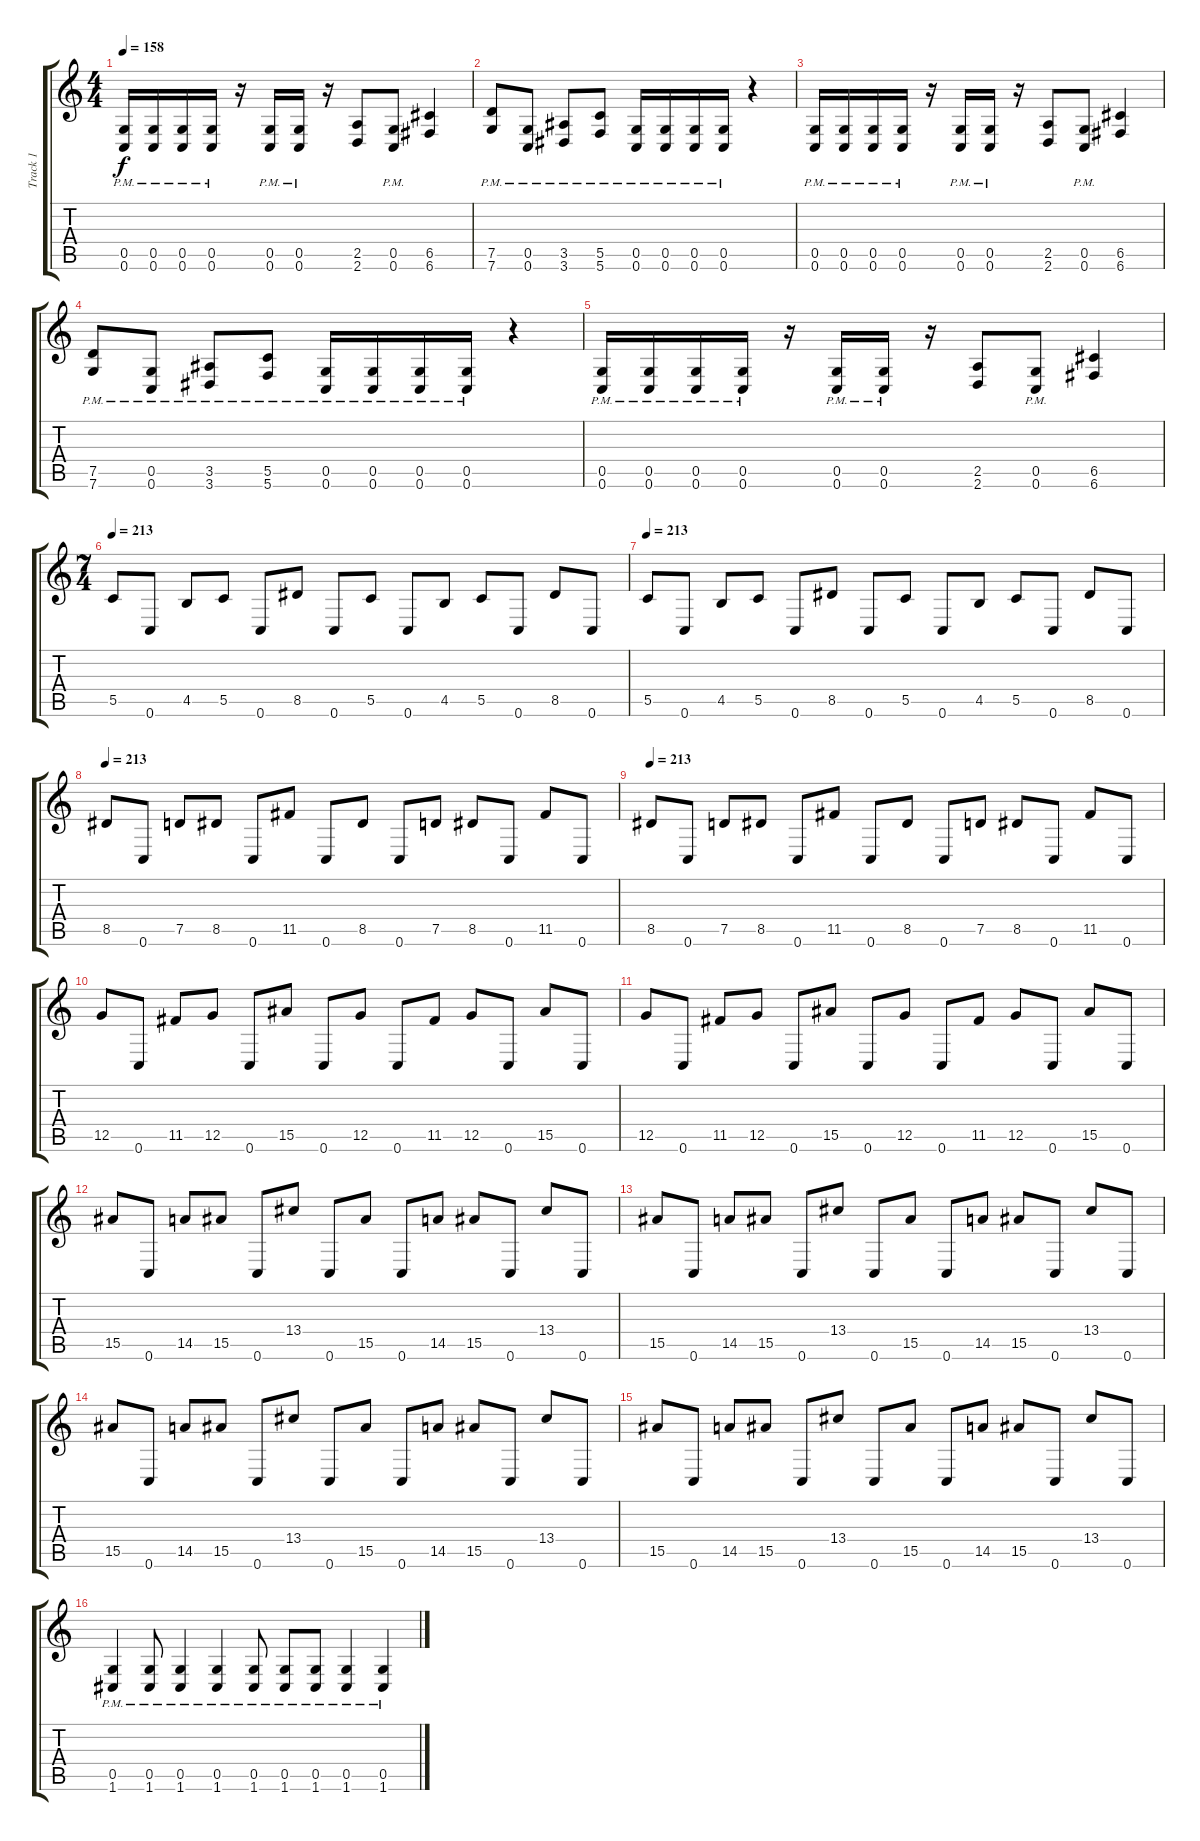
\track ("Track 1" "Track 1") {instrument distortionguitar}
\staff {score tabs}
\tuning (D4 A3 F3 C3 G2 C2) {hide}
\ts (4 4)
\tempo 158
\clef g2
\ks c
(0.5{pm} 0.6{pm}).16{dy f} (0.5{pm} 0.6{pm}).16 (0.5{pm} 0.6{pm}).16 (0.5{pm} 0.6{pm}).16 r.16 (0.5{pm} 0.6{pm}).16 (0.5{pm} 0.6{pm}).16 r.16 (2.5 2.6).8 (0.5{pm} 0.6{pm}).8 (6.5 6.6).4 |
(7.5{pm} 7.6{pm}).8 (0.5{pm} 0.6{pm}).8 (3.5{pm} 3.6{pm}).8 (5.5{pm} 5.6{pm}).8 (0.5{pm} 0.6{pm}).16 (0.5{pm} 0.6{pm}).16 (0.5{pm} 0.6{pm}).16 (0.5{pm} 0.6{pm}).16 r.4 |
(0.5{pm} 0.6{pm}).16 (0.5{pm} 0.6{pm}).16 (0.5{pm} 0.6{pm}).16 (0.5{pm} 0.6{pm}).16 r.16 (0.5{pm} 0.6{pm}).16 (0.5{pm} 0.6{pm}).16 r.16 (2.5 2.6).8 (0.5{pm} 0.6{pm}).8 (6.5 6.6).4 |
(7.5{pm} 7.6{pm}).8 (0.5{pm} 0.6{pm}).8 (3.5{pm} 3.6{pm}).8 (5.5{pm} 5.6{pm}).8 (0.5{pm} 0.6{pm}).16 (0.5{pm} 0.6{pm}).16 (0.5{pm} 0.6{pm}).16 (0.5{pm} 0.6{pm}).16 r.4 |
(0.5{pm} 0.6{pm}).16 (0.5{pm} 0.6{pm}).16 (0.5{pm} 0.6{pm}).16 (0.5{pm} 0.6{pm}).16 r.16 (0.5{pm} 0.6{pm}).16 (0.5{pm} 0.6{pm}).16 r.16 (2.5 2.6).8 (0.5{pm} 0.6{pm}).8 (6.5 6.6).4 |
\ts (7 4)
\tempo 213
5.5.8 0.6.8 4.5.8 5.5.8 0.6.8 8.5.8 0.6.8 5.5.8 0.6.8 4.5.8 5.5.8 0.6.8 8.5.8 0.6.8 |
\tempo 213
5.5.8 0.6.8 4.5.8 5.5.8 0.6.8 8.5.8 0.6.8 5.5.8 0.6.8 4.5.8 5.5.8 0.6.8 8.5.8 0.6.8 |
\tempo 213
8.5.8 0.6.8 7.5.8 8.5.8 0.6.8 11.5.8 0.6.8 8.5.8 0.6.8 7.5.8 8.5.8 0.6.8 11.5.8 0.6.8 |
\tempo 213
8.5.8 0.6.8 7.5.8 8.5.8 0.6.8 11.5.8 0.6.8 8.5.8 0.6.8 7.5.8 8.5.8 0.6.8 11.5.8 0.6.8 |
12.5.8 0.6.8 11.5.8 12.5.8 0.6.8 15.5.8 0.6.8 12.5.8 0.6.8 11.5.8 12.5.8 0.6.8 15.5.8 0.6.8 |
12.5.8 0.6.8 11.5.8 12.5.8 0.6.8 15.5.8 0.6.8 12.5.8 0.6.8 11.5.8 12.5.8 0.6.8 15.5.8 0.6.8 |
15.5.8 0.6.8 14.5.8 15.5.8 0.6.8 13.4.8 0.6.8 15.5.8 0.6.8 14.5.8 15.5.8 0.6.8 13.4.8 0.6.8 |
15.5.8 0.6.8 14.5.8 15.5.8 0.6.8 13.4.8 0.6.8 15.5.8 0.6.8 14.5.8 15.5.8 0.6.8 13.4.8 0.6.8 |
15.5.8 0.6.8 14.5.8 15.5.8 0.6.8 13.4.8 0.6.8 15.5.8 0.6.8 14.5.8 15.5.8 0.6.8 13.4.8 0.6.8 |
15.5.8 0.6.8 14.5.8 15.5.8 0.6.8 13.4.8 0.6.8 15.5.8 0.6.8 14.5.8 15.5.8 0.6.8 13.4.8 0.6.8 |
(0.5{pm} 1.6{pm}).4 (0.5{pm} 1.6{pm}).8 (0.5{pm} 1.6{pm}).4 (0.5{pm} 1.6{pm}).4 (0.5{pm} 1.6{pm}).8 (0.5{pm} 1.6{pm}).8 (0.5{pm} 1.6{pm}).8 (0.5{pm} 1.6{pm}).4 (0.5{pm} 1.6{pm}).4
